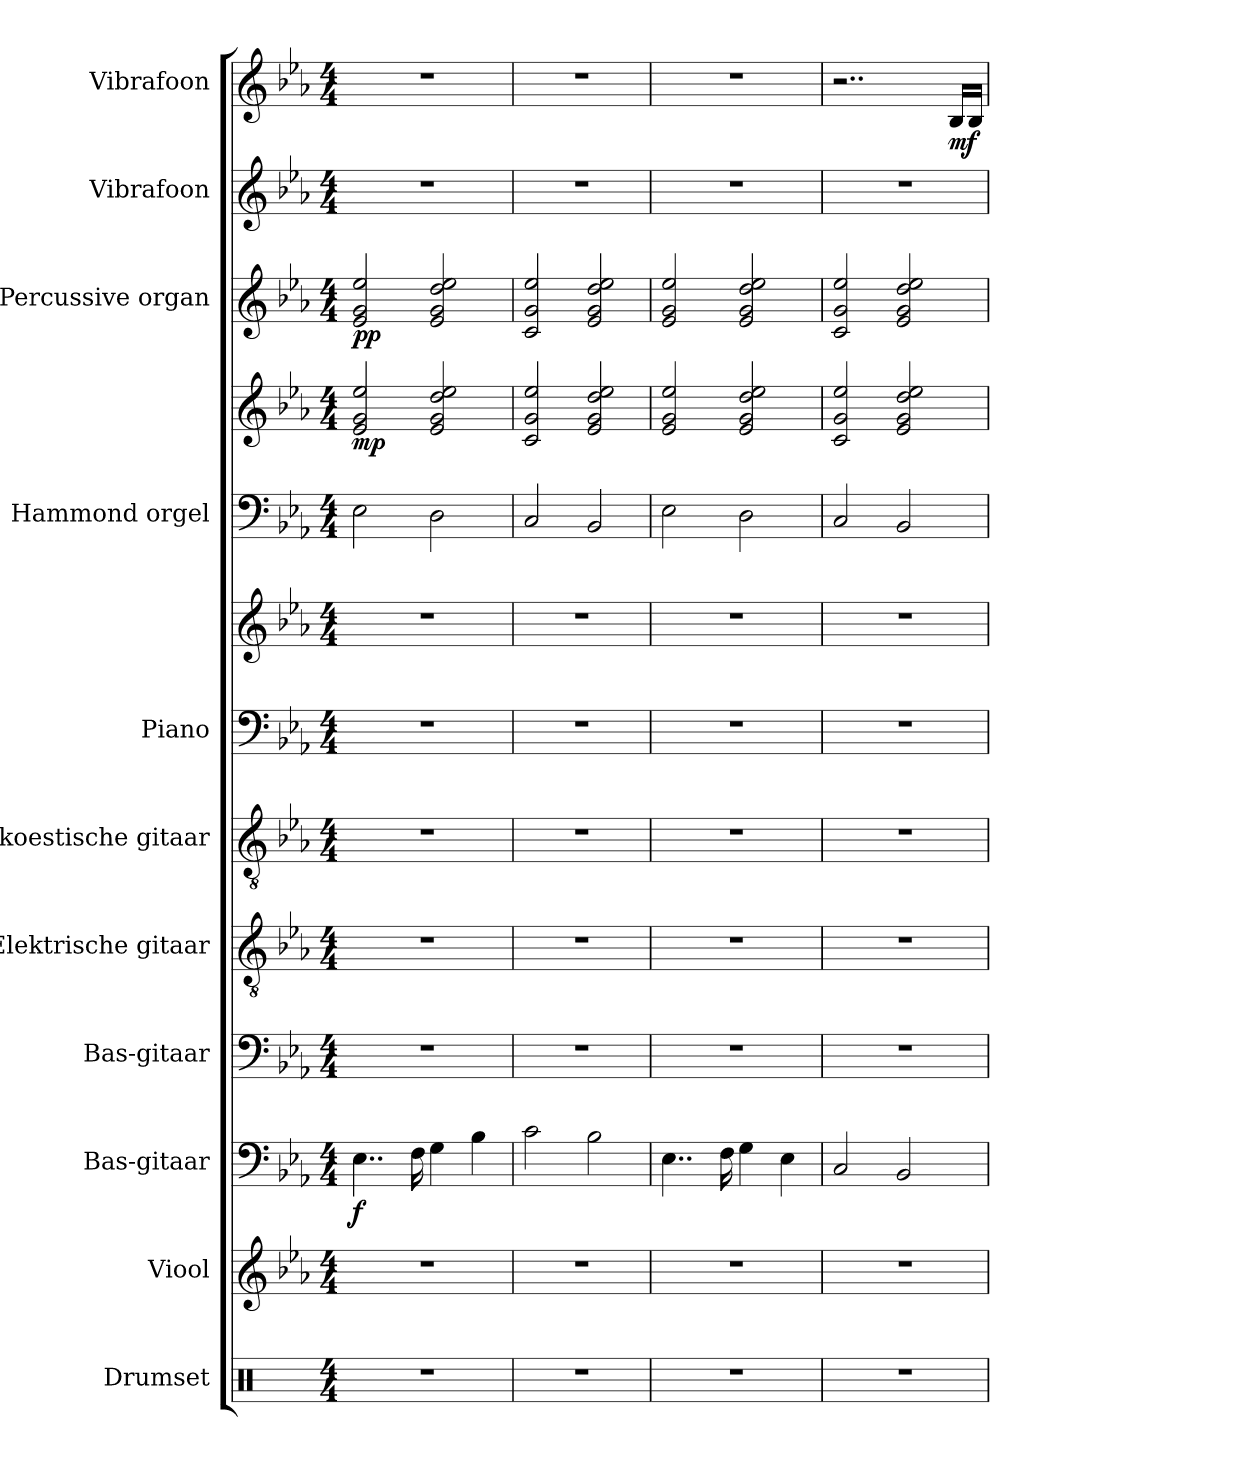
**kern	**kern	**kern	**dynam	**kern	**kern	**kern	**kern	**kern	**kern	**kern	**dynam	**kern	**dynam	**kern	**kern	**dynam
*part11	*part10	*part9	*part9	*part8	*part7	*part6	*part5	*part5	*part4	*part4	*part4	*part3	*part3	*part2	*part1	*part1
*staff13	*staff12	*staff11	*staff11	*staff10	*staff9	*staff8	*staff7	*staff6	*staff5	*staff4	*staff4/5	*staff3	*staff3	*staff2	*staff1	*staff1
*I"Drumset	*I"Viool	*I"Bas-gitaar	*	*I"Bas-gitaar	*I"Elektrische gitaar	*I"Akoestische gitaar	*I"Piano	*	*I"Hammond orgel	*	*	*I"Percussive organ	*	*I"Vibrafoon	*I"Vibrafoon	*
*I'Drs.	*I'Vl.	*I'Bs. Git.	*	*I'Bs. Git.	*I'El. Git.	*	*I'Pno.	*	*I'Hmd. Org.	*	*	*I'Perc. Org.	*	*I'Vib.	*I'Vib.	*
*clefX	*clefG2	*clefF4	*	*clefF4	*clefGv2	*clefGv2	*clefF4	*clefG2	*clefF4	*clefG2	*	*clefG2	*	*clefG2	*clefG2	*
*	*	*ITrd7c12	*	*ITrd7c12	*	*	*	*	*	*	*	*	*	*	*	*
*k[]	*k[b-e-a-]	*k[b-e-a-]	*	*k[b-e-a-]	*k[b-e-a-]	*k[b-e-a-]	*k[b-e-a-]	*k[b-e-a-]	*k[b-e-a-]	*k[b-e-a-]	*	*k[b-e-a-]	*	*k[b-e-a-]	*k[b-e-a-]	*
*M4/4	*M4/4	*M4/4	*	*M4/4	*M4/4	*M4/4	*M4/4	*M4/4	*M4/4	*M4/4	*	*M4/4	*	*M4/4	*M4/4	*
*MM69	*MM69	*MM69	*	*MM69	*MM69	*MM69	*MM69	*MM69	*MM69	*MM69	*	*MM69	*	*MM69	*MM69	*
=1	=1	=1	=1	=1	=1	=1	=1	=1	=1	=1	=1	=1	=1	=1	=1	=1
!	!	!	!LO:DY:b	!	!	!	!	!	!	!	!LO:DY:b	!	!LO:DY:b	!	!	!
1r	1r	4..EE-\	f	1r	1r	1r	1r	1r	2E-\	2e-/ 2g/ 2ee-/	mp	2e-/ 2g/ 2ee-/	pp	1r	1r	.
.	.	16FF\	.	.	.	.	.	.	.	.	.	.	.	.	.	.
.	.	4GG\	.	.	.	.	.	.	2D\	2e-/ 2g/ 2dd/ 2ee-/	.	2e-/ 2g/ 2dd/ 2ee-/	.	.	.	.
.	.	4BB-\	.	.	.	.	.	.	.	.	.	.	.	.	.	.
=2	=2	=2	=2	=2	=2	=2	=2	=2	=2	=2	=2	=2	=2	=2	=2	=2
1r	1r	2C\	.	1r	1r	1r	1r	1r	2C/	2c/ 2g/ 2ee-/	.	2c/ 2g/ 2ee-/	.	1r	1r	.
.	.	2BB-\	.	.	.	.	.	.	2BB-/	2e-/ 2g/ 2dd/ 2ee-/	.	2e-/ 2g/ 2dd/ 2ee-/	.	.	.	.
=3	=3	=3	=3	=3	=3	=3	=3	=3	=3	=3	=3	=3	=3	=3	=3	=3
1r	1r	4..EE-\	.	1r	1r	1r	1r	1r	2E-\	2e-/ 2g/ 2ee-/	.	2e-/ 2g/ 2ee-/	.	1r	1r	.
.	.	16FF\	.	.	.	.	.	.	.	.	.	.	.	.	.	.
.	.	4GG\	.	.	.	.	.	.	2D\	2e-/ 2g/ 2dd/ 2ee-/	.	2e-/ 2g/ 2dd/ 2ee-/	.	.	.	.
.	.	4EE-\	.	.	.	.	.	.	.	.	.	.	.	.	.	.
=4	=4	=4	=4	=4	=4	=4	=4	=4	=4	=4	=4	=4	=4	=4	=4	=4
1r	1r	2CC/	.	1r	1r	1r	1r	1r	2C/	2c/ 2g/ 2ee-/	.	2c/ 2g/ 2ee-/	.	1r	2..r	.
.	.	2BBB-/	.	.	.	.	.	.	2BB-/	2e-/ 2g/ 2dd/ 2ee-/	.	2e-/ 2g/ 2dd/ 2ee-/	.	.	.	.
!	!	!	!	!	!	!	!	!	!	!	!	!	!	!	!	!LO:DY:b
.	.	.	.	.	.	.	.	.	.	.	.	.	.	.	16B-/LL	mf
.	.	.	.	.	.	.	.	.	.	.	.	.	.	.	16B-/JJ	.
=	=	=	=	=	=	=	=	=	=	=	=	=	=	=	=	=
*-	*-	*-	*-	*-	*-	*-	*-	*-	*-	*-	*-	*-	*-	*-	*-	*-
